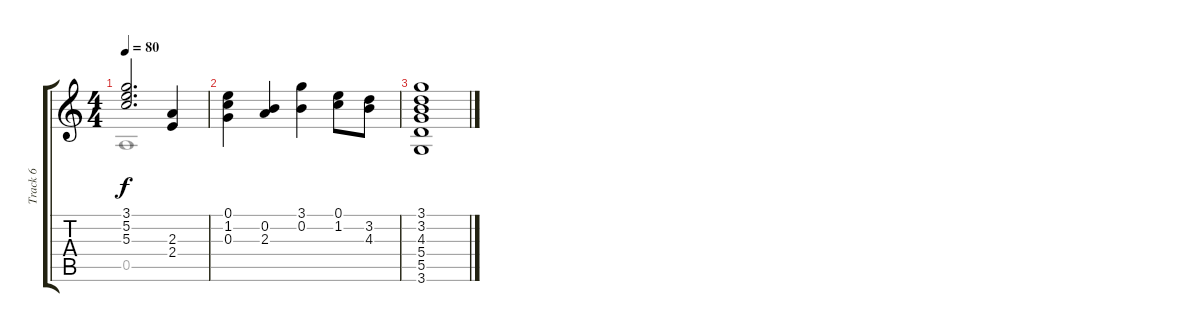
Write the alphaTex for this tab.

\track ("Track 6" "Track 6") {solo instrument acousticguitarnylon}
\staff {score tabs}
\tuning (E4 B3 G3 D3 A2 E2) {hide}
\voice
\ts (4 4)
\tempo 80
\clef g2
\ks c
(3.1 5.2 5.3).2{d dy f} (2.3 2.4).4 |
(0.1 1.2 0.3).4 (0.2 2.3).4 (3.1 0.2).4 (0.1 1.2).8 (3.2 4.3).8 |
(3.1 3.2 4.3 5.4 5.5 3.6).1
\voice
\clef g2
\ottava regular
\simile none
\ks c
0.5.1{dy f} |
|
